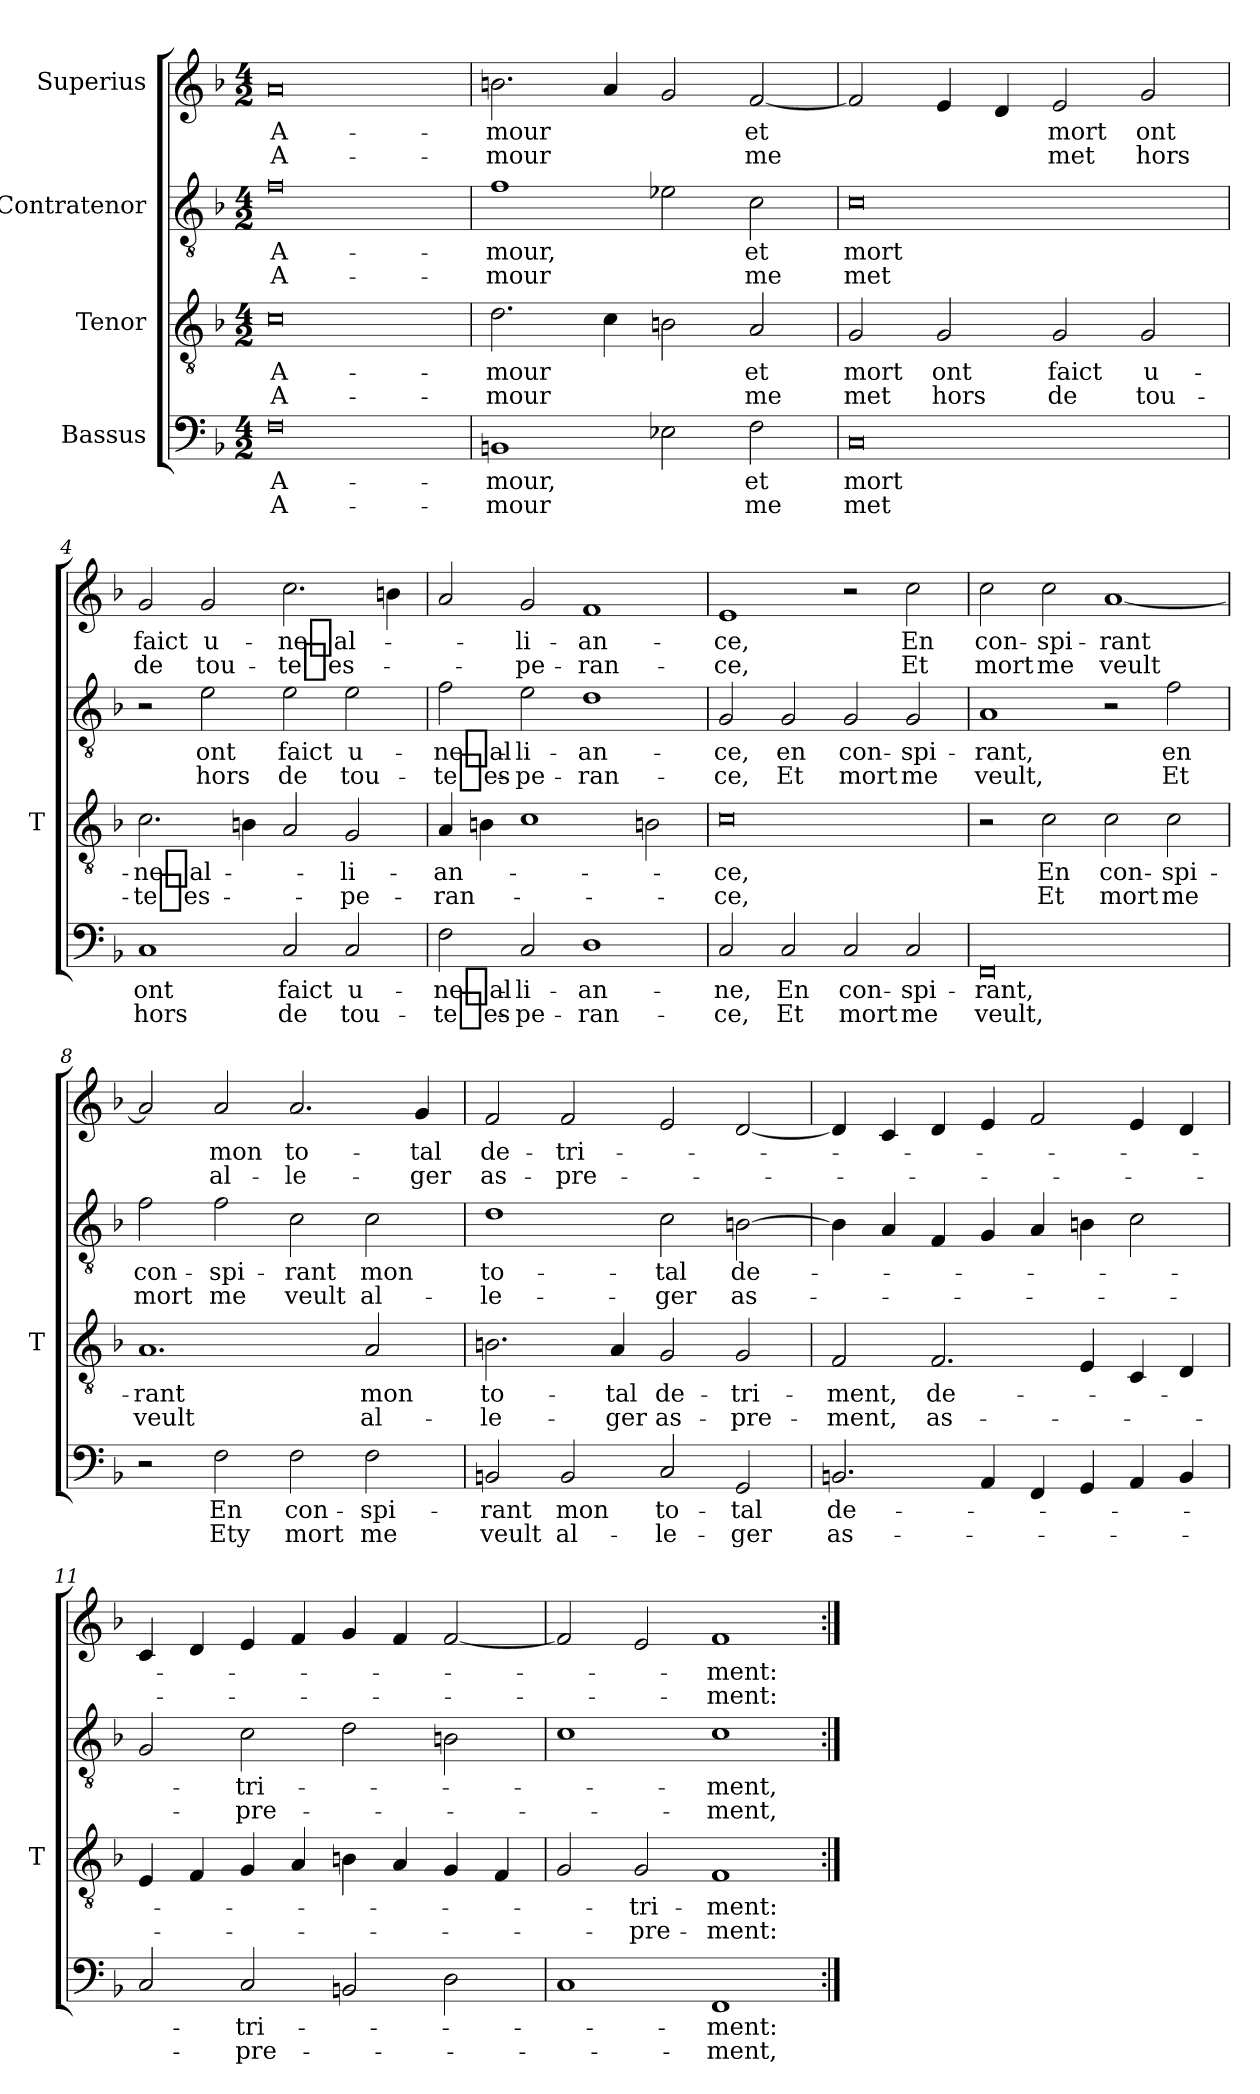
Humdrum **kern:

**kern	**text	**text	**kern	**text	**text	**kern	**text	**text	**kern	**text	**text
*part4	*part4	*part4	*part3	*part3	*part3	*part2	*part2	*part2	*part1	*part1	*part1
*staff4	*staff4	*staff4	*staff3	*staff3	*staff3	*staff2	*staff2	*staff2	*staff1	*staff1	*staff1
*I"Bassus	*	*	*I"Tenor	*	*	*I"Contratenor	*	*	*I"Superius	*	*
*	*	*	*I'T	*	*	*	*	*	*	*	*
*clefF4	*	*	*clefGv2	*	*	*clefGv2	*	*	*clefG2	*	*
*k[b-]	*	*	*k[b-]	*	*	*k[b-]	*	*	*k[b-]	*	*
*M4/2	*	*	*M4/2	*	*	*M4/2	*	*	*M4/2	*	*
=1	=1	=1	=1	=1	=1	=1	=1	=1	=1	=1	=1
0F	A-	A-	0c	A-	A-	0f	A-	A-	0a	A-	A-
=2	=2	=2	=2	=2	=2	=2	=2	=2	=2	=2	=2
1BB	-mour,	-mour	2.d	-mour	-mour	1f	-mour,	-mour	2.bn	-mour	-mour
.	.	.	4c	.	.	.	.	.	4a	.	.
2E-X	.	.	2B	.	.	2e-X	.	.	2g	.	.
2F	-et	-me	2A	-et	-me	2c	-et	-me	[2f	-et	-me
=3	=3	=3	=3	=3	=3	=3	=3	=3	=3	=3	=3
0C	-mort	-met	2G	-mort	-met	0c	-mort	-met	2f]	.	.
.	.	.	2G	-ont	-hors	.	.	.	4e	.	.
.	.	.	.	.	.	.	.	.	4d	.	.
.	.	.	2G	-faict	-de	.	.	.	2e	-mort	-met
.	.	.	2G	u-	tou-	.	.	.	2g	-ont	-hors
=4	=4	=4	=4	=4	=4	=4	=4	=4	=4	=4	=4
1C	-ont	-hors	2.c	ne_al-	te_es-	2r	.	.	2g	-faict	-de
.	.	.	.	.	.	2e	-ont	-hors	2g	u-	tou-
.	.	.	4B	.	.	.	.	.	.	.	.
2C	-faict	-de	2A	.	.	2e	-faict	-de	2.cc	ne_al-	te_es-
2C	u-	tou-	2G	li-	pe-	2e	u-	tou-	.	.	.
.	.	.	.	.	.	.	.	.	4bn	.	.
=5	=5	=5	=5	=5	=5	=5	=5	=5	=5	=5	=5
2F	ne_al-	te_es-	4A	an-	ran-	2f	ne_al-	te_es-	2a	.	.
.	.	.	4B	.	.	.	.	.	.	.	.
2C	li-	pe-	1c	.	.	2e	li-	pe-	2g	li-	pe-
1D	an-	ran-	.	.	.	1d	an-	ran-	1f	an-	ran-
.	.	.	2Bn	.	.	.	.	.	.	.	.
=6	=6	=6	=6	=6	=6	=6	=6	=6	=6	=6	=6
2C	-ne,	-ce,	0c	-ce,	-ce,	2G	-ce,	-ce,	1e	-ce,	-ce,
2C	-En	-Et	.	.	.	2G	-en	-Et	.	.	.
2C	con-	-mort	.	.	.	2G	con-	-mort	2r	.	.
2C	spi-	-me	.	.	.	2G	spi-	-me	2cc	-En	-Et
=7	=7	=7	=7	=7	=7	=7	=7	=7	=7	=7	=7
0FF	-rant,	-veult,	2r	.	.	1A	-rant,	-veult,	2cc	con-	-mort
.	.	.	2c	-En	-Et	.	.	.	2cc	spi-	-me
.	.	.	2c	con-	-mort	2r	.	.	[1a	-rant	-veult
.	.	.	2c	spi-	-me	2f	-en	-Et	.	.	.
=8	=8	=8	=8	=8	=8	=8	=8	=8	=8	=8	=8
2r	.	.	1.A	-rant	-veult	2f	con-	-mort	2a]	.	.
2F	-En	-Ety	.	.	.	2f	spi-	-me	2a	-mon	al-
2F	con-	-mort	.	.	.	2c	-rant	-veult	2.a	to-	le-
2F	spi-	-me	2A	-mon	al-	2c	-mon	al-	.	.	.
.	.	.	.	.	.	.	.	.	4g	-tal	-ger
=9	=9	=9	=9	=9	=9	=9	=9	=9	=9	=9	=9
2BB	-rant	-veult	2.B	to-	le-	1d	to-	le-	2f	de-	as-
2BB	-mon	al-	.	.	.	.	.	.	2f	tri-	pre-
.	.	.	4A	-tal	-ger	.	.	.	.	.	.
2C	to-	le-	2G	de-	as-	2c	-tal	-ger	2e	.	.
2GG	-tal	-ger	2G	tri-	pre-	[2B	de-	as-	[2d	.	.
=10	=10	=10	=10	=10	=10	=10	=10	=10	=10	=10	=10
2.BB	de-	as-	2F	-ment,	-ment,	4B]	.	.	4d]	.	.
.	.	.	.	.	.	4A	.	.	4c	.	.
.	.	.	2.F	de-	as-	4F	.	.	4d	.	.
4AA	.	.	.	.	.	4G	.	.	4e	.	.
4FF	.	.	.	.	.	4A	.	.	2f	.	.
4GG	.	.	4E	.	.	4B	.	.	.	.	.
4AA	.	.	4C	.	.	2c	.	.	4e	.	.
4BB	.	.	4D	.	.	.	.	.	4d	.	.
=11	=11	=11	=11	=11	=11	=11	=11	=11	=11	=11	=11
2C	.	.	4E	.	.	2G	.	.	4c	.	.
.	.	.	4F	.	.	.	.	.	4d	.	.
2C	tri-	pre-	4G	.	.	2c	tri-	pre-	4e	.	.
.	.	.	4A	.	.	.	.	.	4f	.	.
2BB	.	.	4B	.	.	2d	.	.	4g	.	.
.	.	.	4A	.	.	.	.	.	4f	.	.
2D	.	.	4G	.	.	2B	.	.	[2f	.	.
.	.	.	4F	.	.	.	.	.	.	.	.
=12	=12	=12	=12	=12	=12	=12	=12	=12	=12	=12	=12
1C	.	.	2G	.	.	1c	.	.	2f]	.	.
.	.	.	2G	tri-	pre-	.	.	.	2e	.	.
1FF	-ment:	-ment,	1F	-ment:	-ment:	1c	-ment,	-ment,	1f	-ment:	-ment:
=:|!	=:|!	=:|!	=:|!	=:|!	=:|!	=:|!	=:|!	=:|!	=:|!	=:|!	=:|!
*-	*-	*-	*-	*-	*-	*-	*-	*-	*-	*-	*-
